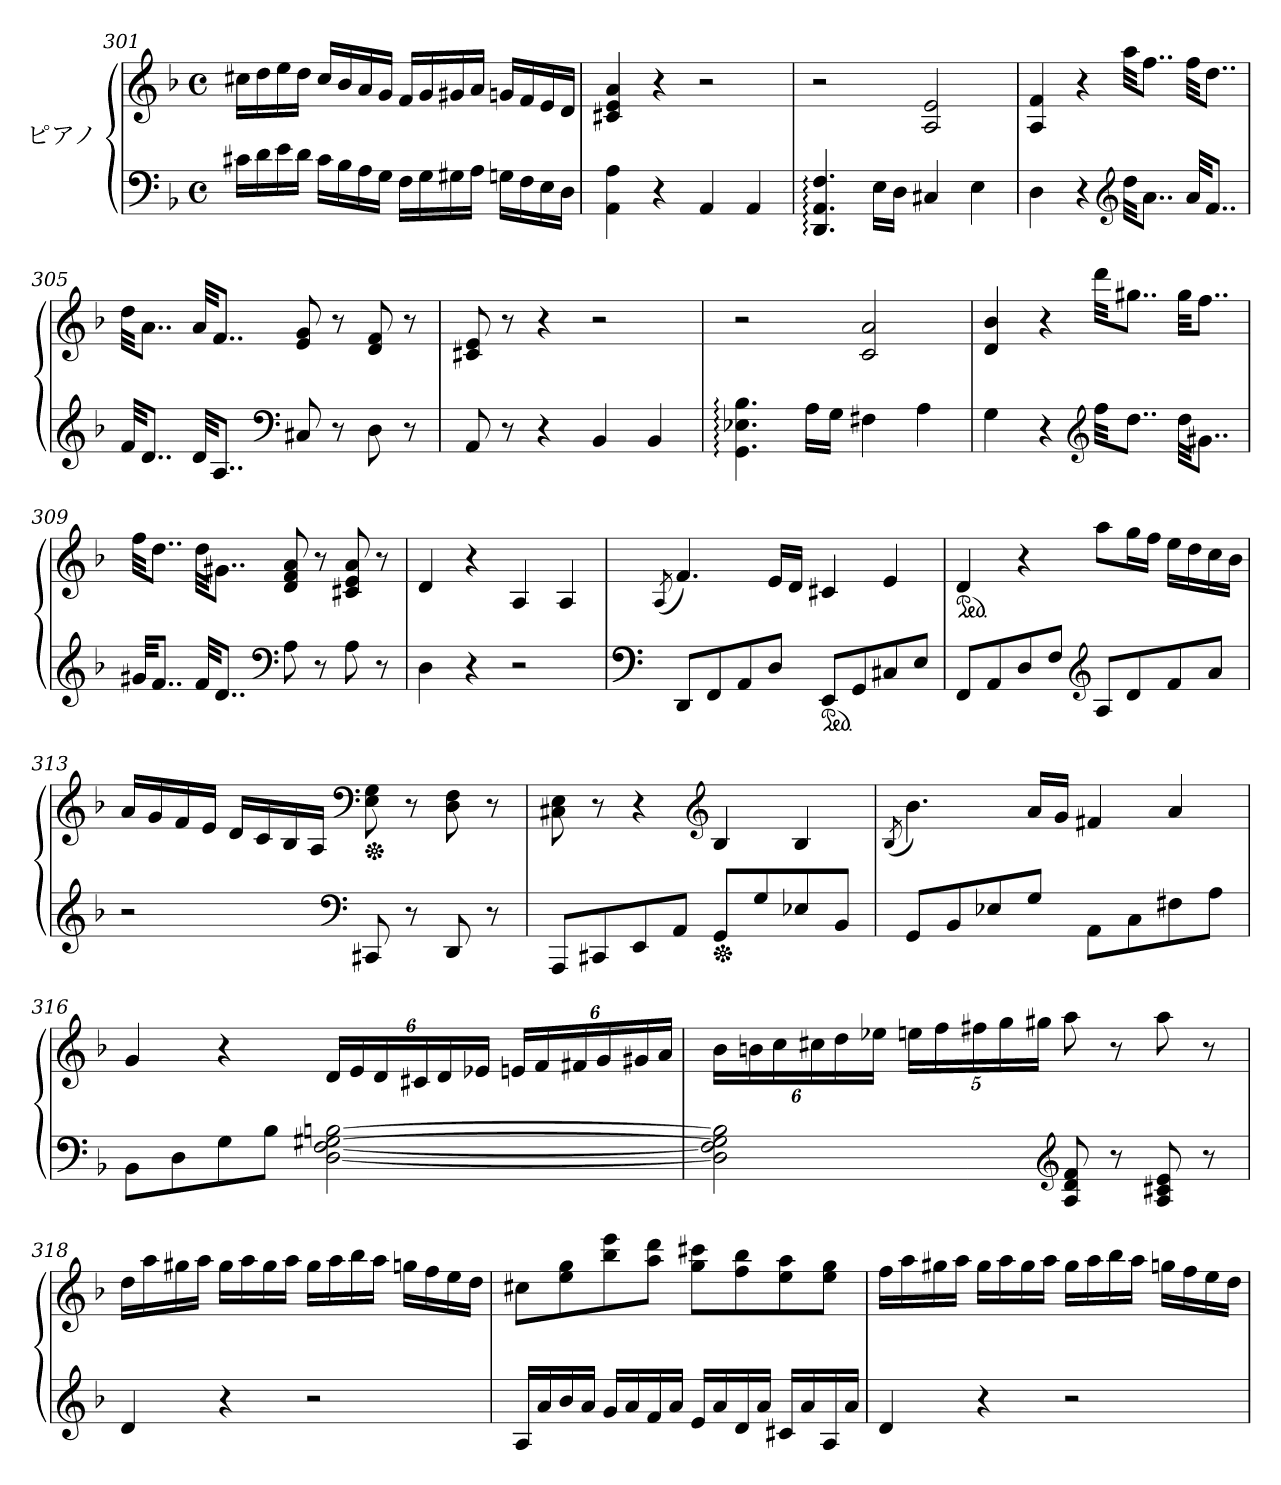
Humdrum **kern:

**kern	**kern
*part1	*part1
*staff2	*staff1
*I"ピアノ	*
*clefF4	*clefG2
*k[b-]	*k[b-]
*M4/4	*M4/4
*met(c)	*met(c)
=301	=301
16c#X\LL	16cc#X\LL
16d\	16dd\
16e\	16ee\
16d\JJ	16dd\JJ
16c#\LL	16cc#/LL
16B-\	16b-/
16A\	16a/
16G\JJ	16g/JJ
16F\LL	16f/LL
16G\	16g/
16G#X\	16g#X/
16A\JJ	16a/JJ
16Gn\LL	16gn/LL
16F\	16f/
16E\	16e/
16D\JJ	16d/JJ
=302	=302
4AA\ 4A\	4c#X/ 4e/ 4a/
4r	4r
4AA/	2r
4AA/	.
=303	=303
4.DD/: 4.AA/: 4.F/:	2r
16E\LL	.
16D\JJ	.
4C#X/	2A/ 2e/
4E\	.
=304	=304
4D\	4A/ 4f/
4r	4r
*clefG2	*
32dd\KKL	32aa\KKL
8..a\J	8..ff\J
32a/KKL	32ff\KKL
8..f/J	8..dd\J
=305	=305
32f/KKL	32dd\KKL
8..d/J	8..a\J
32d/KKL	32a/KKL
8..A/J	8..f/J
*clefF4	*
8C#X/	8e/ 8g/
8r	8r
8D\	8d/ 8f/
8r	8r
=306	=306
8AA/	8c#X/ 8e/
8r	8r
4r	4r
4BB-/	2r
4BB-/	.
=307	=307
4.GG\: 4.E-X\: 4.B-\:	2r
16A\LL	.
16G\JJ	.
4F#X\	2c/ 2a/
4A\	.
=308	=308
4G\	4d/ 4b-/
4r	4r
*clefG2	*
32ff\KKL	32ddd\KKL
8..dd\J	8..gg#X\J
32dd\KKL	32gg#\KKL
8..g#X\J	8..ff\J
=309	=309
32g#X/KKL	32ff\KKL
8..f/J	8..dd\J
32f/KKL	32dd\KKL
8..d/J	8..g#X\J
*clefF4	*
8A\	8d/ 8f/ 8a/
8r	8r
8A\	8c#X/ 8e/ 8a/
8r	8r
=310	=310
4D\	4d/
4r	4r
2r	4A/
.	4A/
=311	=311
*clefF4	*
.	(8qA/
8DD/L	4.f/)
8FF/	.
8AA/	.
8D/J	16e/LL
.	16d/JJ
*ped	*
8EE/L	4c#X/
8GG/	.
8C#X/	4e/
8E/J	.
=312	=312
*	*ped
8FF/L	4d/
8AA/	.
8D/	4r
8F/J	.
*clefG2	*
8A/L	8aa\L
8d/	16gg\L
.	16ff\JJ
8f/	16ee\LL
.	16dd\
8a/J	16cc\
.	16b-\JJ
=313	=313
2r	16a/LL
.	16g/
.	16f/
.	16e/JJ
.	16d/LL
.	16c/
.	16B-/
.	16A/JJ
*clefF4	*clefF4
*	*Xped
8CC#X/	8E\ 8G\
8r	8r
8DD/	8D\ 8F\
8r	8r
=314	=314
8AAA/L	8C#X\ 8E\
8CC#X/	8r
8EE/	4r
8AA/J	.
*	*clefG2
*Xped	*
8GG/L	4B-/
8G/	.
8E-X/	4B-/
8BB-/J	.
=315	=315
.	(8qB-/
8GG/L	4.b-\)
8BB-/	.
8E-X/	.
8G/J	16a/LL
.	16g/JJ
8AA\L	4f#X/
8C\	.
8F#X\	4a/
8A\J	.
=316	=316
8BB-\L	4g/
8D\	.
8G\	4r
8B-\J	.
*	*Xbrackettup
[2D\ [2F\ [2G#X\ [2Bn\	24d/LL
.	24e/
.	24d/
.	24c#X/
.	24d/
.	24e-X/JJ
.	24en/LL
.	24f/
.	24f#X/
.	24g/
.	24g#X/
.	24a/JJ
=317	=317
2D\] 2F\] 2G#\] 2B\]	24b-\LL
.	24bn\
.	24cc\
.	24cc#X\
.	24dd\
.	24ee-X\JJ
.	20een\LL
.	20ff\
.	20ff#X\
.	20gg\
.	20gg#X\JJ
*clefG2	*
8A/ 8d/ 8f/	8aa\
8r	8r
8A/ 8c#X/ 8e/	8aa\
8r	8r
=318	=318
4d/	16dd\LL
.	16aa\
.	16gg#X\
.	16aa\JJ
4r	16gg#\LL
.	16aa\
.	16gg#\
.	16aa\JJ
2r	16gg#\LL
.	16aa\
.	16bb-\
.	16aa\JJ
.	16ggn\LL
.	16ff\
.	16ee\
.	16dd\JJ
=319	=319
16A/LL	8cc#X\L
16a/	.
16b-/	8ee\ 8gg\
16a/JJ	.
16g/LL	8bb-\ 8eee\
16a/	.
16f/	8aa\ 8ddd\J
16a/JJ	.
16e/LL	8gg\ 8ccc#X\L
16a/	.
16d/	8ff\ 8bb-\
16a/JJ	.
16c#X/LL	8ee\ 8aa\
16a/	.
16A/	8ee\ 8gg\J
16a/JJ	.
=320	=320
4d/	16ff\LL
.	16aa\
.	16gg#X\
.	16aa\JJ
4r	16gg#\LL
.	16aa\
.	16gg#\
.	16aa\JJ
2r	16gg#\LL
.	16aa\
.	16bb-\
.	16aa\JJ
.	16ggn\LL
.	16ff\
.	16ee\
.	16dd\JJ
=	=
*-	*-
